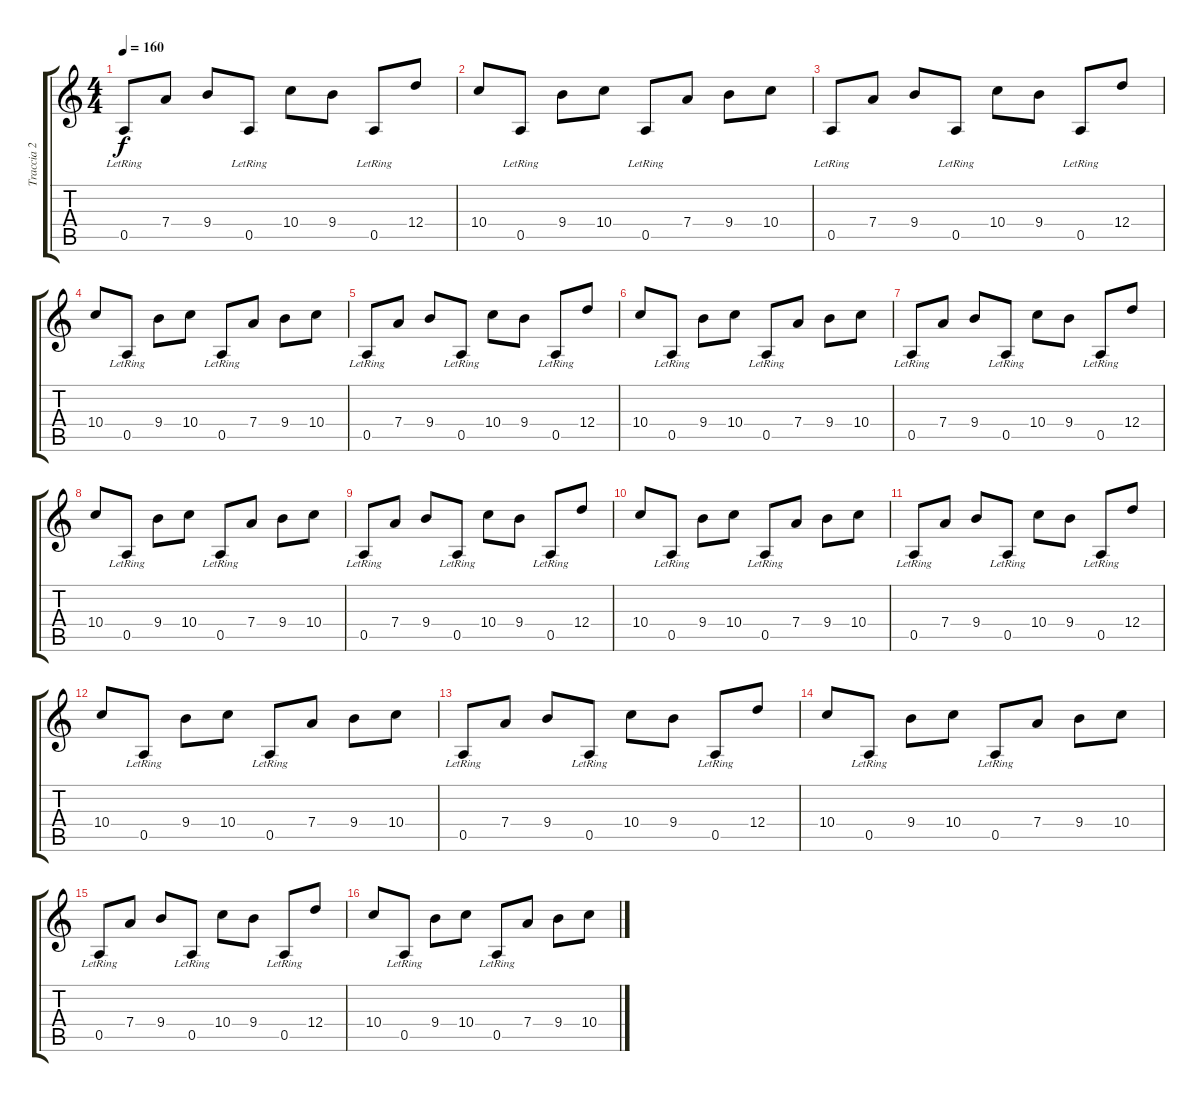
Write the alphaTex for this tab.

\track ("Traccia 2" "Traccia 2") {instrument distortionguitar}
\staff {score tabs}
\tuning (E4 B3 G3 D3 A2 E2) {hide}
\ts (4 4)
\tempo 160
\clef g2
\ks c
0.5{lr}.8{dy f} 7.4.8 9.4.8 0.5{lr}.8 10.4.8 9.4.8 0.5{lr}.8 12.4.8 |
10.4.8 0.5{lr}.8 9.4.8 10.4.8 0.5{lr}.8 7.4.8 9.4.8 10.4.8 |
0.5{lr}.8 7.4.8 9.4.8 0.5{lr}.8 10.4.8 9.4.8 0.5{lr}.8 12.4.8 |
10.4.8 0.5{lr}.8 9.4.8 10.4.8 0.5{lr}.8 7.4.8 9.4.8 10.4.8 |
0.5{lr}.8 7.4.8 9.4.8 0.5{lr}.8 10.4.8 9.4.8 0.5{lr}.8 12.4.8 |
10.4.8 0.5{lr}.8 9.4.8 10.4.8 0.5{lr}.8 7.4.8 9.4.8 10.4.8 |
0.5{lr}.8 7.4.8 9.4.8 0.5{lr}.8 10.4.8 9.4.8 0.5{lr}.8 12.4.8 |
10.4.8 0.5{lr}.8 9.4.8 10.4.8 0.5{lr}.8 7.4.8 9.4.8 10.4.8 |
0.5{lr}.8 7.4.8 9.4.8 0.5{lr}.8 10.4.8 9.4.8 0.5{lr}.8 12.4.8 |
10.4.8 0.5{lr}.8 9.4.8 10.4.8 0.5{lr}.8 7.4.8 9.4.8 10.4.8 |
0.5{lr}.8 7.4.8 9.4.8 0.5{lr}.8 10.4.8 9.4.8 0.5{lr}.8 12.4.8 |
10.4.8 0.5{lr}.8 9.4.8 10.4.8 0.5{lr}.8 7.4.8 9.4.8 10.4.8 |
0.5{lr}.8 7.4.8 9.4.8 0.5{lr}.8 10.4.8 9.4.8 0.5{lr}.8 12.4.8 |
10.4.8 0.5{lr}.8 9.4.8 10.4.8 0.5{lr}.8 7.4.8 9.4.8 10.4.8 |
0.5{lr}.8 7.4.8 9.4.8 0.5{lr}.8 10.4.8 9.4.8 0.5{lr}.8 12.4.8 |
10.4.8 0.5{lr}.8 9.4.8 10.4.8 0.5{lr}.8 7.4.8 9.4.8 10.4.8
